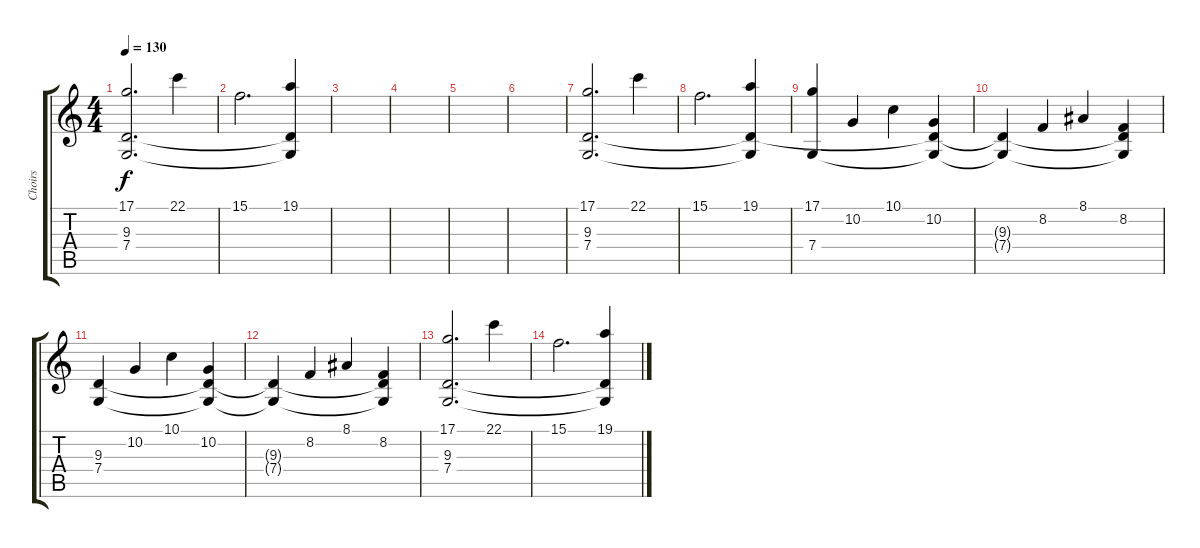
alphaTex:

\track ("Choirs" "Choirs") {instrument choiraahs}
\staff {score tabs}
\tuning (D4 A3 F3 C3 G2 D2) {hide}
\ts (4 4)
\tempo 130
\clef g2
\ks c
(17.1 9.3 7.4).2{d dy f} 22.1.4 |
15.1.2{d} (19.1 9.3{t} 7.4{t}).4 |
|
|
|
|
(17.1 9.3 7.4).2{d} 22.1.4 |
15.1.2{d} (19.1 9.3{t} 7.4{t}).4 |
(17.1 7.4).4 10.2.4 10.1.4 (10.2 9.3{t} 7.4{t}).4 |
(9.3{t} 7.4{t}).4 8.2.4 8.1.4 (8.2 9.3{t} 7.4{t}).4 |
(9.3 7.4).4 10.2.4 10.1.4 (10.2 9.3{t} 7.4{t}).4 |
(9.3{t} 7.4{t}).4 8.2.4 8.1.4 (8.2 9.3{t} 7.4{t}).4 |
(17.1 9.3 7.4).2{d} 22.1.4 |
15.1.2{d} (19.1 9.3{t} 7.4{t}).4
